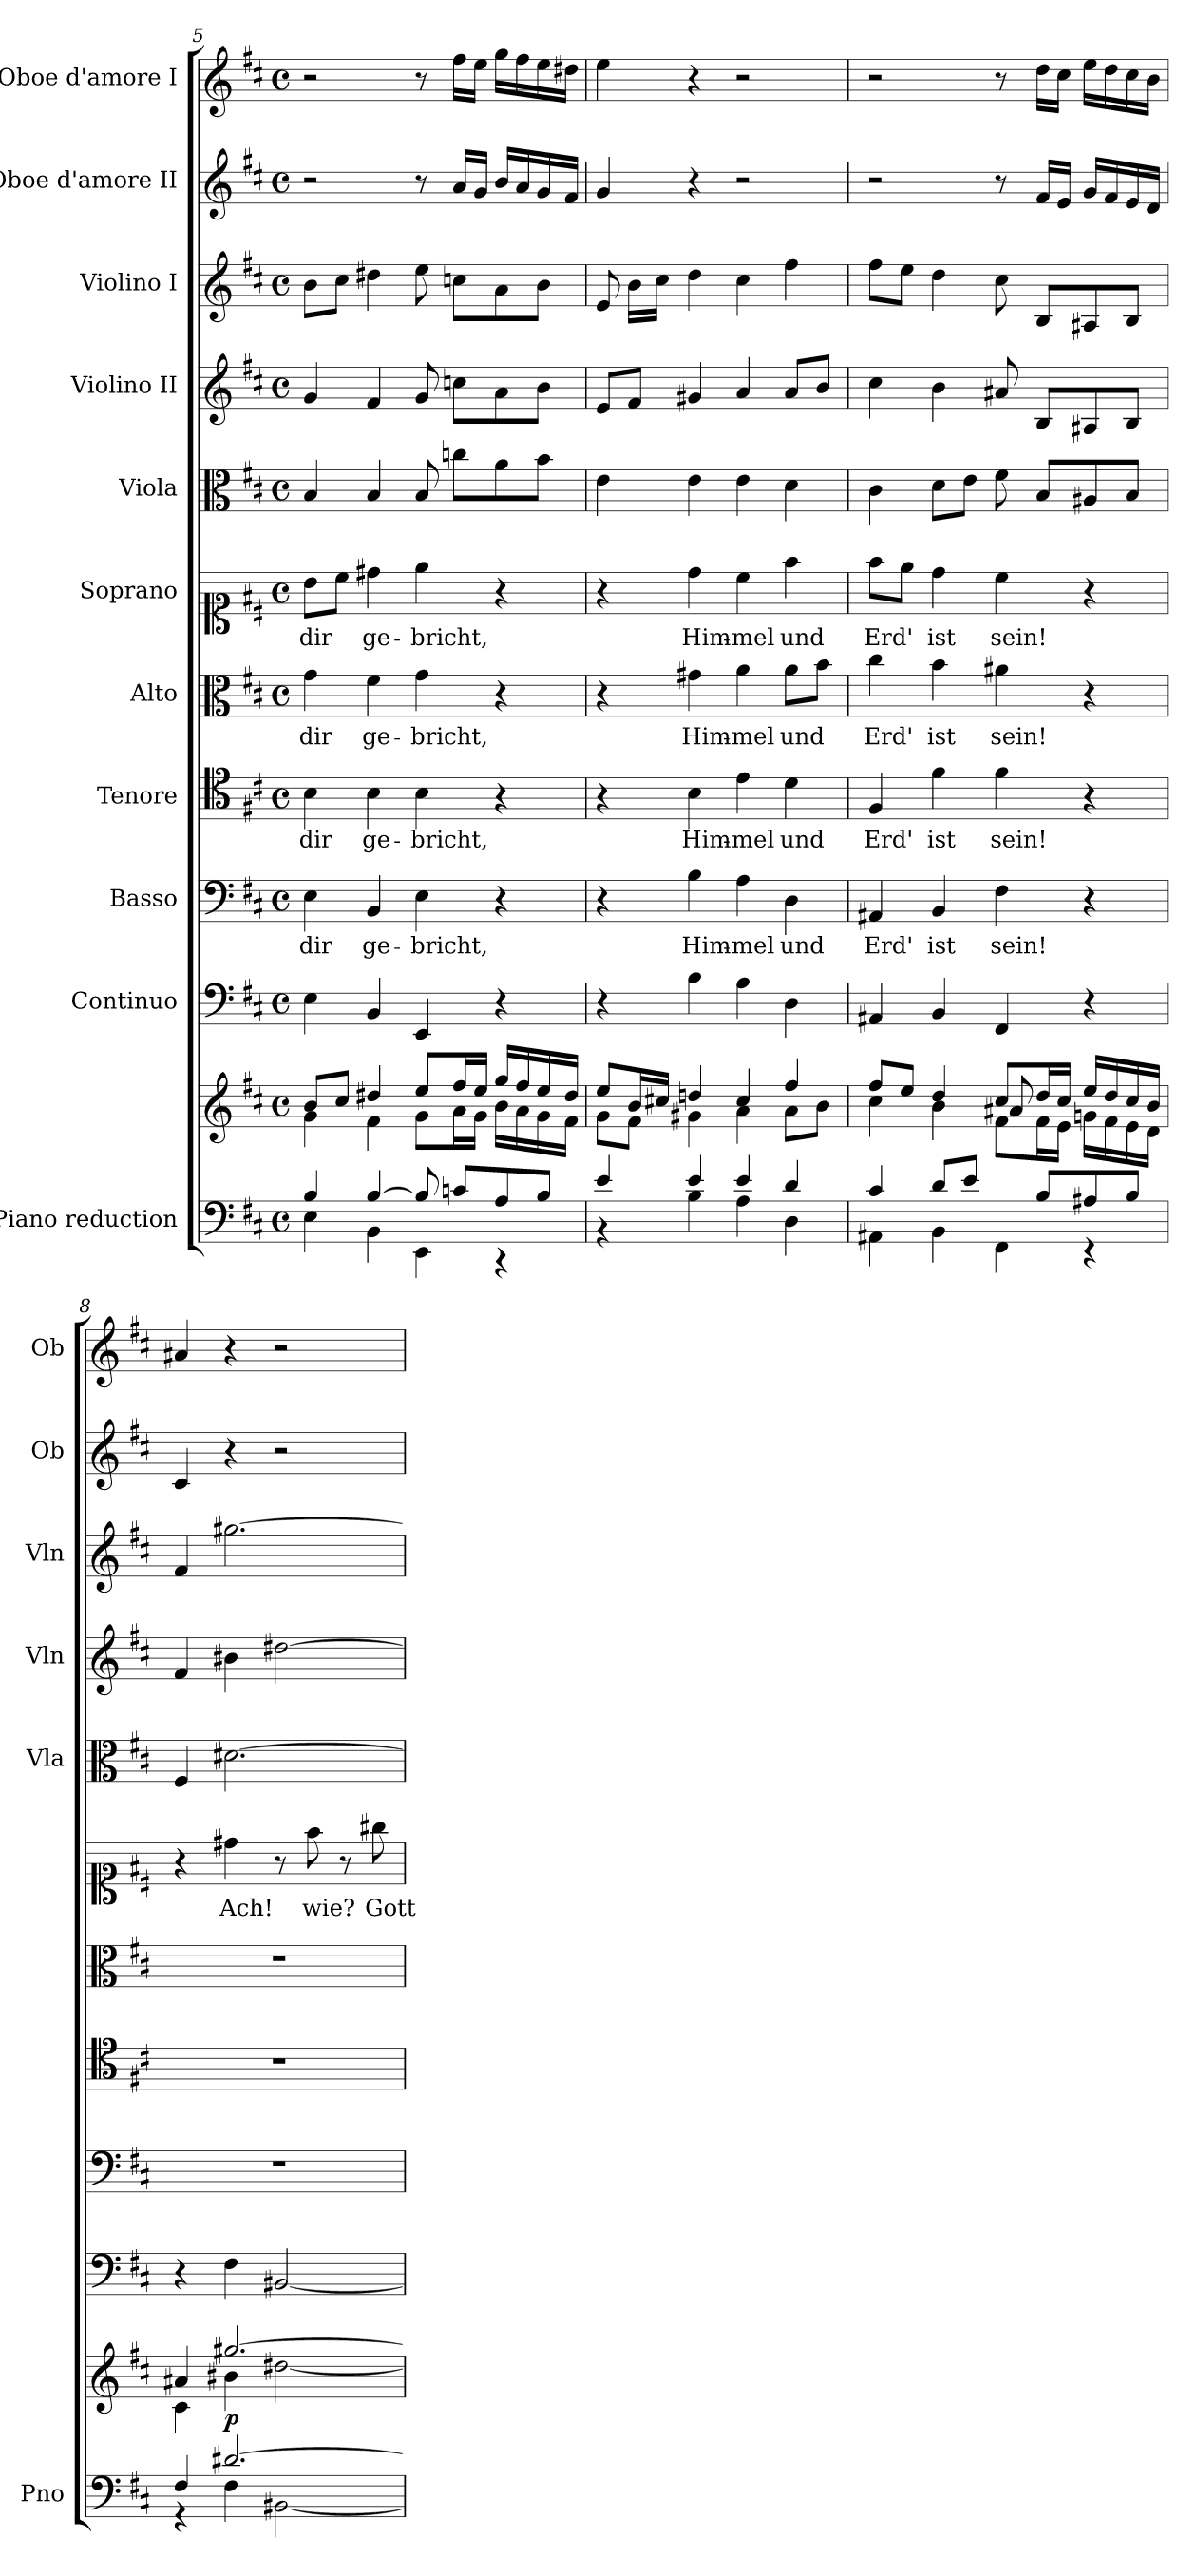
**kern	**kern	**dynam	**kern	**kern	**text	**kern	**text	**kern	**text	**kern	**text	**kern	**kern	**kern	**kern	**kern
*part11	*part11	*part11	*part10	*part9	*part9	*part8	*part8	*part7	*part7	*part6	*part6	*part5	*part4	*part3	*part2	*part1
*staff12	*staff11	*staff11/12	*staff10	*staff9	*staff9	*staff8	*staff8	*staff7	*staff7	*staff6	*staff6	*staff5	*staff4	*staff3	*staff2	*staff1
*I"Piano reduction	*	*	*I"Continuo	*I"Basso	*	*I"Tenore	*	*I"Alto	*	*I"Soprano	*	*I"Viola	*I"Violino II	*I"Violino I	*I"Oboe d'amore II	*I"Oboe d'amore I
*I'Pno	*	*	*	*	*	*	*	*	*	*	*	*I'Vla	*I'Vln	*I'Vln	*I'Ob	*I'Ob
!!LO:PB:g=z
*clefF4	*clefG2	*	*clefF4	*clefF4	*	*clefC4	*	*clefC3	*	*clefC1	*	*clefC3	*clefG2	*clefG2	*clefG2	*clefG2
*k[f#c#]	*k[f#c#]	*	*k[f#c#]	*k[f#c#]	*	*k[f#c#]	*	*k[f#c#]	*	*k[f#c#]	*	*k[f#c#]	*k[f#c#]	*k[f#c#]	*k[f#c#]	*k[f#c#]
*M4/4	*M4/4	*	*M4/4	*M4/4	*	*M4/4	*	*M4/4	*	*M4/4	*	*M4/4	*M4/4	*M4/4	*M4/4	*M4/4
*met(c)	*met(c)	*	*met(c)	*met(c)	*	*met(c)	*	*met(c)	*	*met(c)	*	*met(c)	*met(c)	*met(c)	*met(c)	*met(c)
=5	=5	=5	=5	=5	=5	=5	=5	=5	=5	=5	=5	=5	=5	=5	=5	=5
*^	*^	*	*	*	*	*	*	*	*	*	*	*	*	*	*	*
!	!	!	!	!	!	!	!LO:LY:b	!	!LO:LY:b	!	!LO:LY:b	!	!LO:LY:b	!	!	!	!	!
4B/	4E\	8b/L	4g\	.	4E\	4E\	dir	4B\	dir	4g\	dir	8b\L	dir	4B/	4g/	8b\L	2r	2r
.	.	8cc#/J	.	.	.	.	.	.	.	.	.	8cc#\J	.	.	.	8cc#\J	.	.
!	!	!	!	!	!	!	!LO:LY:b	!	!LO:LY:b	!	!LO:LY:b	!	!LO:LY:b	!	!	!	!	!
[4B/	4BB\	4dd#X/	4f#\	.	4BB/	4BB/	ge-	4B\	ge-	4f#\	ge-	4dd#X\	ge-	4B/	4f#/	4dd#X\	.	.
!	!	!	!	!	!	!	!LO:LY:b	!	!LO:LY:b	!	!LO:LY:b	!	!LO:LY:b	!	!	!	!	!
8B/]	4EE\	8ee/L	8g\L	.	4EE/	4E\	-bricht,	4B\	-bricht,	4g\	-bricht,	4ee\	-bricht,	8B/	8g/	8ee\	8r	8r
8cn/L	.	16ff#/L	16a\L	.	.	.	.	.	.	.	.	.	.	8ccn\L	8ccn\L	8ccn\L	16a/LL	16ff#\LL
.	.	16ee/JJ	16g\JJ	.	.	.	.	.	.	.	.	.	.	.	.	.	16g/JJ	16ee\JJ
8A/	4r	16gg/LL	16b\LL	.	4r	4r	.	4r	.	4r	.	4r	.	8a\	8a\	8a\	16b/LL	16gg\LL
.	.	16ff#/	16a\	.	.	.	.	.	.	.	.	.	.	.	.	.	16a/	16ff#\
8B/J	.	16ee/	16g\	.	.	.	.	.	.	.	.	.	.	8b\J	8b\J	8b\J	16g/	16ee\
.	.	16dd#/JJ	16f#\JJ	.	.	.	.	.	.	.	.	.	.	.	.	.	16f#/JJ	16dd#X\JJ
=6	=6	=6	=6	=6	=6	=6	=6	=6	=6	=6	=6	=6	=6	=6	=6	=6	=6	=6
4e/	4r	8ee/L	8g\L	.	4r	4r	.	4r	.	4r	.	4r	.	4e\	8e/L	8e/	4g/	4ee\
.	.	16b/L	8f#\J	.	.	.	.	.	.	.	.	.	.	.	8f#/J	16b\LL	.	.
.	.	16cc#X/JJ	.	.	.	.	.	.	.	.	.	.	.	.	.	16cc#\JJ	.	.
!	!	!	!	!	!	!	!LO:LY:b	!	!LO:LY:b	!	!LO:LY:b	!	!LO:LY:b	!	!	!	!	!
4e/	4B\	4ddn/	4g#X\	.	4B\	4B\	Him-	4B\	Him-	4g#X\	Him-	4dd\	Him-	4e\	4g#X/	4dd\	4r	4r
!	!	!	!	!	!	!	!LO:LY:b	!	!LO:LY:b	!	!LO:LY:b	!	!LO:LY:b	!	!	!	!	!
4e/	4A\	4cc#/	4a\	.	4A\	4A\	-mel	4e\	-mel	4a\	-mel	4cc#\	-mel	4e\	4a/	4cc#\	2r	2r
!	!	!	!	!	!	!	!LO:LY:b	!	!LO:LY:b	!	!LO:LY:b	!	!LO:LY:b	!	!	!	!	!
4d/	4D\	4ff#/	8a\L	.	4D\	4D\	und	4d\	und	8a\L	und	4ff#\	und	4d\	8a/L	4ff#\	.	.
.	.	.	8b\J	.	.	.	.	.	.	8b\J	.	.	.	.	8b/J	.	.	.
=7	=7	=7	=7	=7	=7	=7	=7	=7	=7	=7	=7	=7	=7	=7	=7	=7	=7	=7
*	*	*	*^	*	*	*	*	*	*	*	*	*	*	*	*	*	*	*
!	!	!	!	!	!	!	!	!LO:LY:b	!	!LO:LY:b	!	!LO:LY:b	!	!LO:LY:b	!	!	!	!	!
4c#/	4AA#X\	8ff#/L	4cc#\	2ryy	.	4AA#X/	4AA#X/	Erd'	4F#/	Erd'	4cc#\	Erd'	8ff#\L	Erd'	4c#\	4cc#\	8ff#\L	2r	2r
.	.	8ee/J	.	.	.	.	.	.	.	.	.	.	8ee\J	.	.	.	8ee\J	.	.
!	!	!	!	!	!	!	!	!LO:LY:b	!	!LO:LY:b	!	!LO:LY:b	!	!LO:LY:b	!	!	!	!	!
8d/L	4BB\	4dd/	4b\	.	.	4BB/	4BB/	ist	4f#\	ist	4b\	ist	4dd\	ist	8d\L	4b\	4dd\	.	.
8e/J	.	.	.	.	.	.	.	.	.	.	.	.	.	.	8e\J	.	.	.	.
!	!	!	!	!	!	!	!	!LO:LY:b	!	!LO:LY:b	!	!LO:LY:b	!	!LO:LY:b	!	!	!	!	!
8ryy	4FF#\	8cc#/L	8f#\L	8a#X/	.	4FF#/	4F#\	sein!	4f#\	sein!	4a#X\	sein!	4cc#\	sein!	8f#\	8a#X/	8cc#\	8r	8r
8B/L	.	16dd/L	16f#\L	4.ryy	.	.	.	.	.	.	.	.	.	.	8B/L	8B/L	8B/L	16f#/LL	16dd\LL
.	.	16cc#/JJ	16e\JJ	.	.	.	.	.	.	.	.	.	.	.	.	.	.	16e/JJ	16cc#\JJ
8A#X/	4r	16ee/LL	16gn\LL	.	.	4r	4r	.	4r	.	4r	.	4r	.	8A#X/	8A#X/	8A#X/	16g/LL	16ee\LL
.	.	16dd/	16f#\	.	.	.	.	.	.	.	.	.	.	.	.	.	.	16f#/	16dd\
8B/J	.	16cc#/	16e\	.	.	.	.	.	.	.	.	.	.	.	8B/J	8B/J	8B/J	16e/	16cc#\
.	.	16b/JJ	16d\JJ	.	.	.	.	.	.	.	.	.	.	.	.	.	.	16d/JJ	16b\JJ
*	*	*	*v	*v	*	*	*	*	*	*	*	*	*	*	*	*	*	*	*
=8	=8	=8	=8	=8	=8	=8	=8	=8	=8	=8	=8	=8	=8	=8	=8	=8	=8	=8
4F#/	4r	4a#X/	4c#\	.	4r	1r	.	1r	.	1r	.	4r	.	4F#/	4f#/	4f#/	4c#/	4a#X/
!	!	!	!	!LO:DY:b	!	!	!	!	!	!	!	!	!LO:LY:b	!	!	!	!	!
[2.d#X/	4F#\	[2.gg#X/	4b#X\	p	4F#\	.	.	.	.	.	.	4dd#X\	Ach!	[2.d#X\	4b#X\	[2.gg#X\	4r	4r
.	[2BB#X\	.	[2dd#X\	.	[2BB#X/	.	.	.	.	.	.	8r	.	.	[2dd#X\	.	2r	2r
!	!	!	!	!	!	!	!	!	!	!	!	!	!LO:LY:b	!	!	!	!	!
.	.	.	.	.	.	.	.	.	.	.	.	8ff#\	wie?	.	.	.	.	.
.	.	.	.	.	.	.	.	.	.	.	.	8r	.	.	.	.	.	.
!	!	!	!	!	!	!	!	!	!	!	!	!	!LO:LY:b	!	!	!	!	!
.	.	.	.	.	.	.	.	.	.	.	.	8gg#X\	Gott	.	.	.	.	.
*v	*v	*	*	*	*	*	*	*	*	*	*	*	*	*	*	*	*	*
*	*v	*v	*	*	*	*	*	*	*	*	*	*	*	*	*	*	*
=	=	=	=	=	=	=	=	=	=	=	=	=	=	=	=	=
*-	*-	*-	*-	*-	*-	*-	*-	*-	*-	*-	*-	*-	*-	*-	*-	*-
